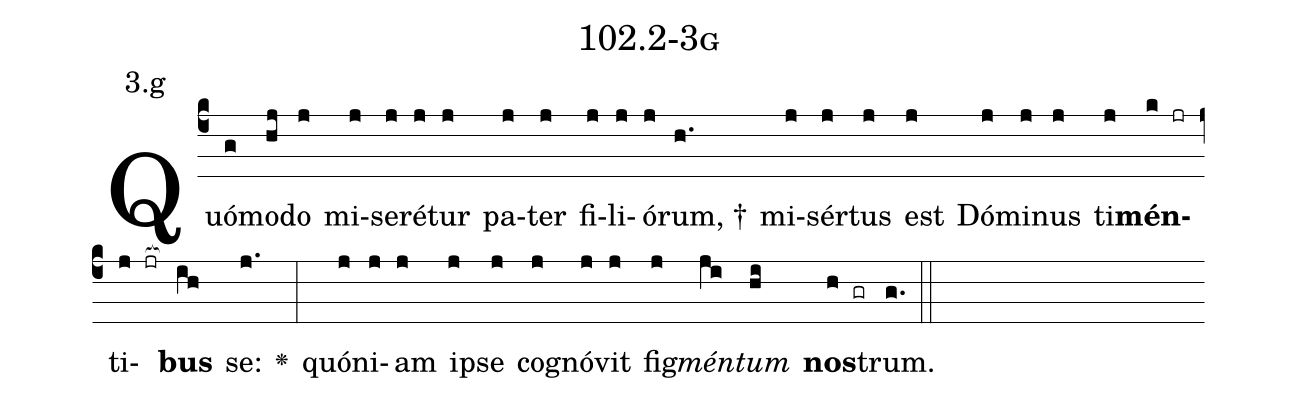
name: 102.2-3g;
annotation: 3.g;
%%
(c4)Quó(g)mo(hj)do(j) mi(j)se(j)ré(j)tur(j) pa(j)ter(j) fi(j)li(j)ó(j)rum, †(h.) mi(j)sér(j)tus(j) est(j) Dó(j)mi(j)nus(j) ti(j)<b>mén</b>(k jr)ti(j jr[ocb:1{])<b>bus</b>(ih[ocb:0}]) se:(j.) <v>\greheightstar</v>(:) quón(j)i(j)am(j) ip(j)se(j) co(j)gnó(j)vit(j) fig(j)<i>mén</i>(ji)<i>tum</i>(hi) <b>nos</b>(h gr)trum.(g.) (::)


%E(j) u(j) o(ji) u(hi) a(h) e.(g.) (::)
